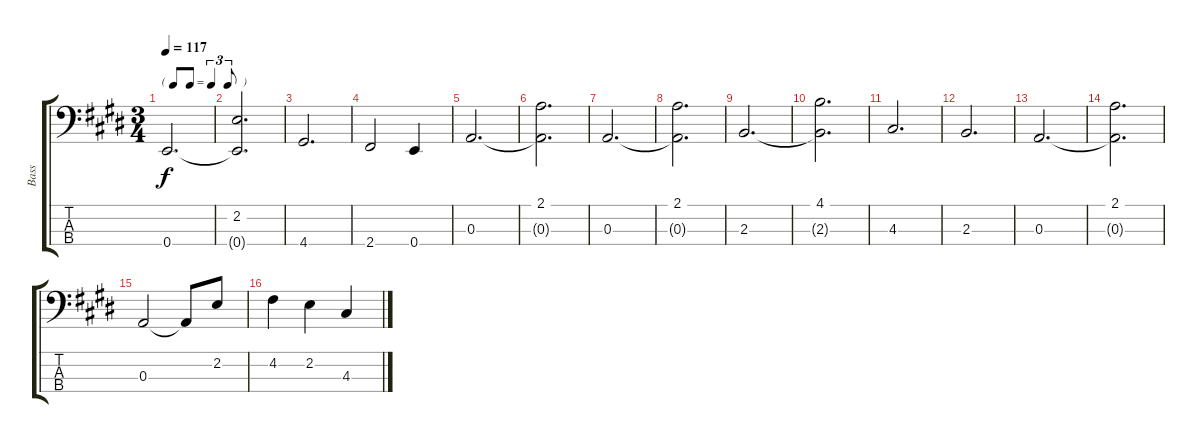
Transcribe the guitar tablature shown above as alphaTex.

\track ("Bass" "Bass") {instrument electricbassfinger}
\staff {score tabs}
\tuning (G2 D2 A1 E1) {hide}
\ts (3 4)
\tf triplet8th
\tempo 117
\clef f4
\ks e
0.4.2{d dy f} |
(2.2 0.4{t}).2{d} |
4.4.2{d} |
2.4.2 0.4.4 |
0.3.2{d} |
(2.1 0.3{t}).2{d} |
0.3.2{d} |
(2.1 0.3{t}).2{d} |
2.3.2{d} |
(4.1 2.3{t}).2{d} |
4.3.2{d} |
2.3.2{d} |
0.3.2{d} |
(2.1 0.3{t}).2{d} |
0.3.2 0.3{t}.8 2.2.8 |
4.2.4 2.2.4 4.3.4
